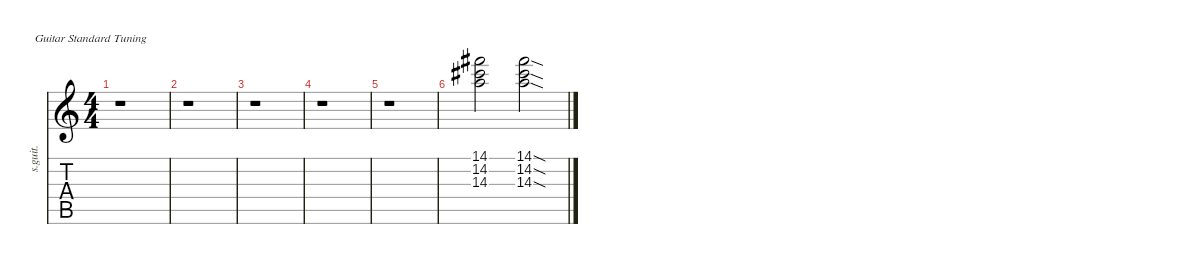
\defaultSystemsLayout 4
\hideDynamics
\bracketExtendMode nobrackets
\track ("" "s.guit.") {instrument distortionguitar}
\staff {score tabs}
\tuning (E4 B3 G3 D3 A2 E2)
\ts (4 4)
\tempo (180 hide)
\clef g2
\ks c
r.1{dy f} |
r.1 |
r.1 |
r.1 |
r.1 |
(14.1{acc #} 14.2{acc #} 14.3).2 (14.1{sod acc #} 14.2{sod acc #} 14.3{sod}).2
